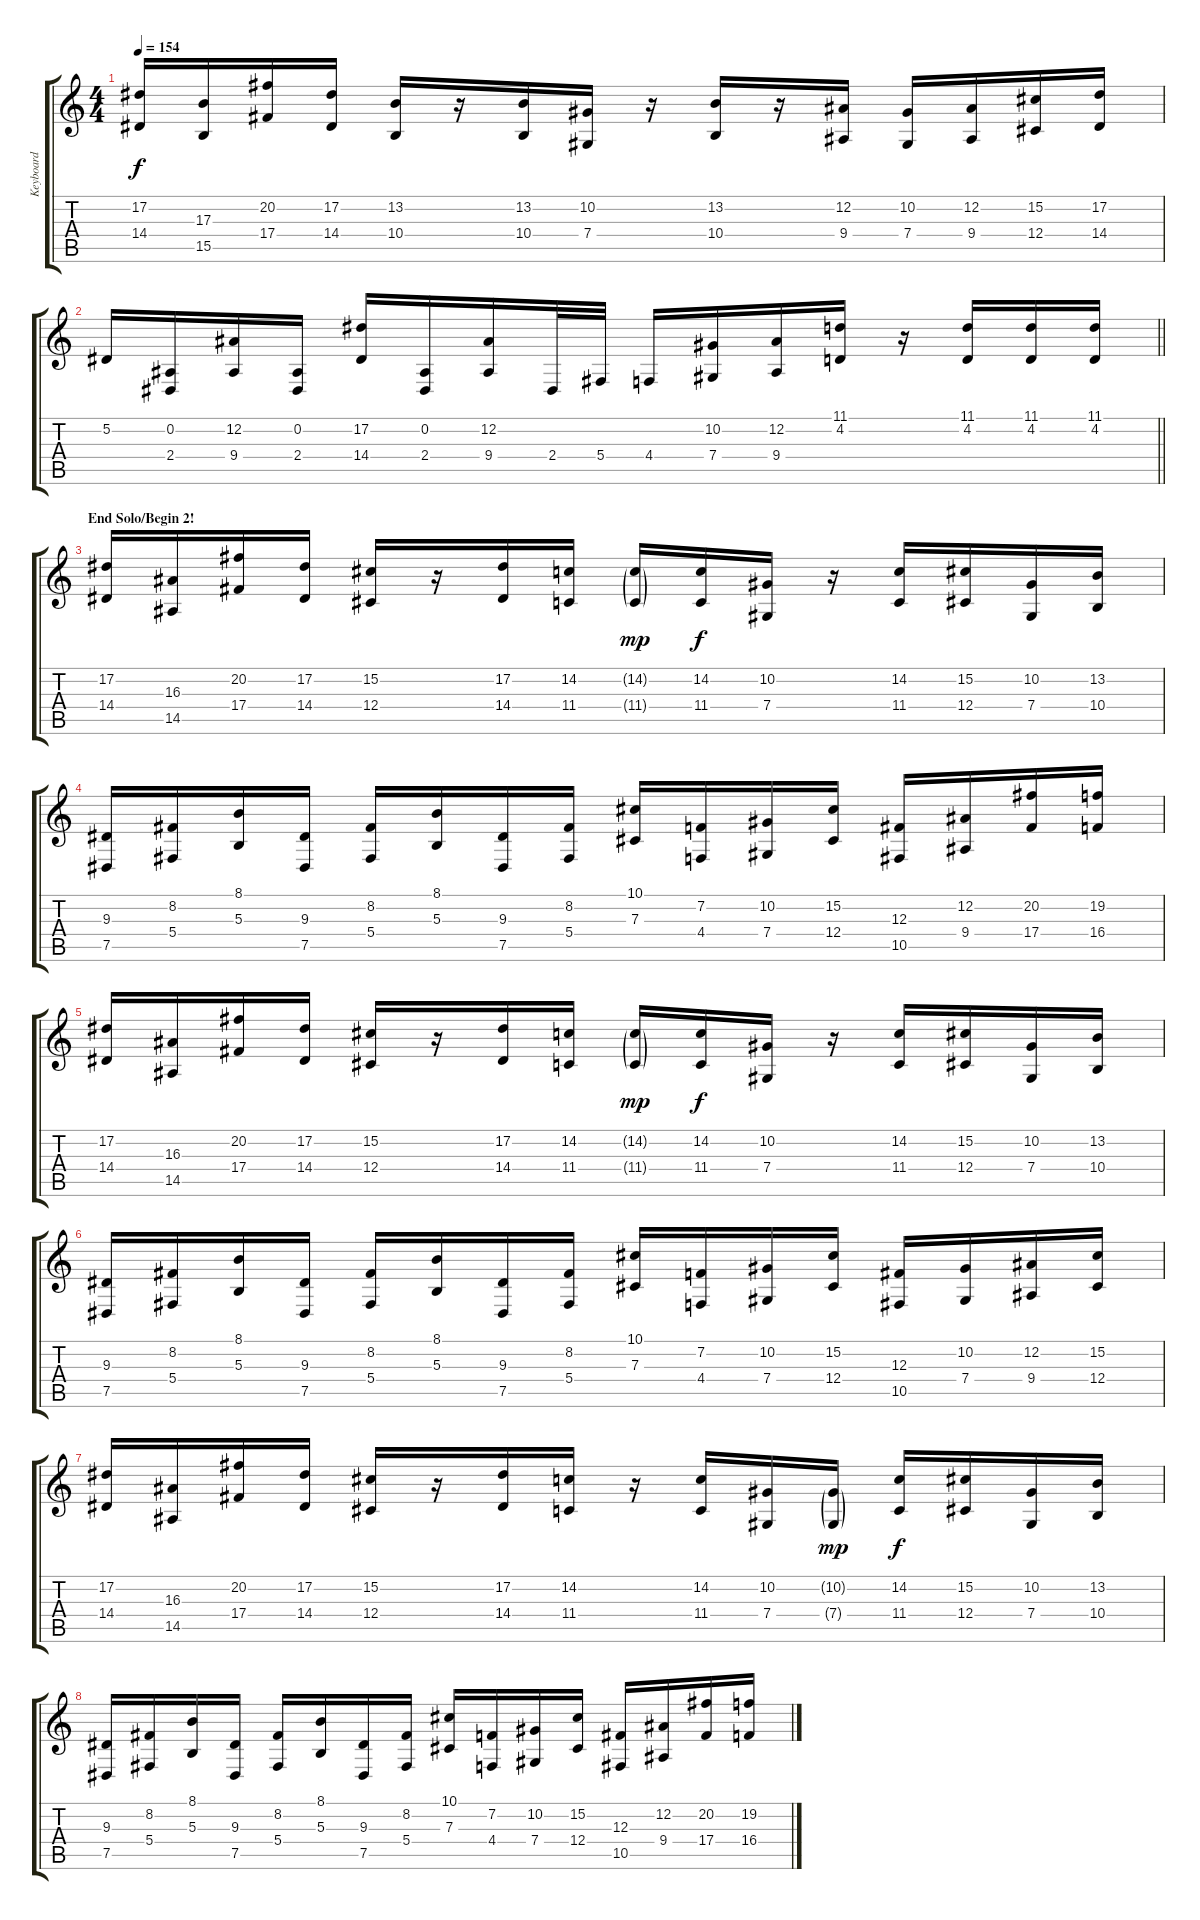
\track ("Keyboard" "Keyboard") {instrument lead2sawtooth}
\staff {score tabs}
\tuning (Eb4 Bb3 Gb3 Db3 Ab2 Db2) {hide}
\ts (4 4)
\tempo 154
\clef g2
\ks c
(17.2 14.4).16{dy f} (17.3 15.5).16 (20.2 17.4).16 (17.2 14.4).16 (13.2 10.4).16 r.16 (13.2 10.4).16 (10.2 7.4).16 r.16 (13.2 10.4).16 r.16 (12.2 9.4).16 (10.2 7.4).16 (12.2 9.4).16 (15.2 12.4).16 (17.2 14.4).16 |
\barLineRight lightlight
5.2.16 (0.2 2.4).16 (12.2 9.4).16 (0.2 2.4).16 (17.2 14.4).16 (0.2 2.4).16 (12.2 9.4).16 2.4.32 5.4.32 4.4.16 (10.2 7.4).16 (12.2 9.4).16 (11.1 4.2).16 r.16 (11.1 4.2).16 (11.1 4.2).16 (11.1 4.2).16 |
\section ("" "End Solo/Begin 2!")
(17.2 14.4).16{volume 12} (16.3 14.5).16 (20.2 17.4).16 (17.2 14.4).16 (15.2 12.4).16 r.16 (17.2 14.4).16 (14.2 11.4).16 (14.2{g} 11.4{g}).16{dy mp} (14.2 11.4).16{dy f} (10.2 7.4).16 r.16 (14.2 11.4).16 (15.2 12.4).16 (10.2 7.4).16 (13.2 10.4).16 |
(9.3 7.5).16 (8.2 5.4).16 (8.1 5.3).16 (9.3 7.5).16 (8.2 5.4).16 (8.1 5.3).16 (9.3 7.5).16 (8.2 5.4).16 (10.1 7.3).16 (7.2 4.4).16 (10.2 7.4).16 (15.2 12.4).16 (12.3 10.5).16 (12.2 9.4).16 (20.2 17.4).16 (19.2 16.4).16 |
(17.2 14.4).16{volume 12} (16.3 14.5).16 (20.2 17.4).16 (17.2 14.4).16 (15.2 12.4).16 r.16 (17.2 14.4).16 (14.2 11.4).16 (14.2{g} 11.4{g}).16{dy mp} (14.2 11.4).16{dy f} (10.2 7.4).16 r.16 (14.2 11.4).16 (15.2 12.4).16 (10.2 7.4).16 (13.2 10.4).16 |
(9.3 7.5).16 (8.2 5.4).16 (8.1 5.3).16 (9.3 7.5).16 (8.2 5.4).16 (8.1 5.3).16 (9.3 7.5).16 (8.2 5.4).16 (10.1 7.3).16 (7.2 4.4).16 (10.2 7.4).16 (15.2 12.4).16 (12.3 10.5).16 (10.2 7.4).16 (12.2 9.4).16 (15.2 12.4).16 |
(17.2 14.4).16{volume 12} (16.3 14.5).16 (20.2 17.4).16 (17.2 14.4).16 (15.2 12.4).16 r.16 (17.2 14.4).16 (14.2 11.4).16 r.16 (14.2 11.4).16 (10.2 7.4).16 (10.2{g} 7.4{g}).16{dy mp} (14.2 11.4).16{dy f} (15.2 12.4).16 (10.2 7.4).16 (13.2 10.4).16 |
(9.3 7.5).16 (8.2 5.4).16 (8.1 5.3).16 (9.3 7.5).16 (8.2 5.4).16 (8.1 5.3).16 (9.3 7.5).16 (8.2 5.4).16 (10.1 7.3).16 (7.2 4.4).16 (10.2 7.4).16 (15.2 12.4).16 (12.3 10.5).16 (12.2 9.4).16 (20.2 17.4).16 (19.2 16.4).16
